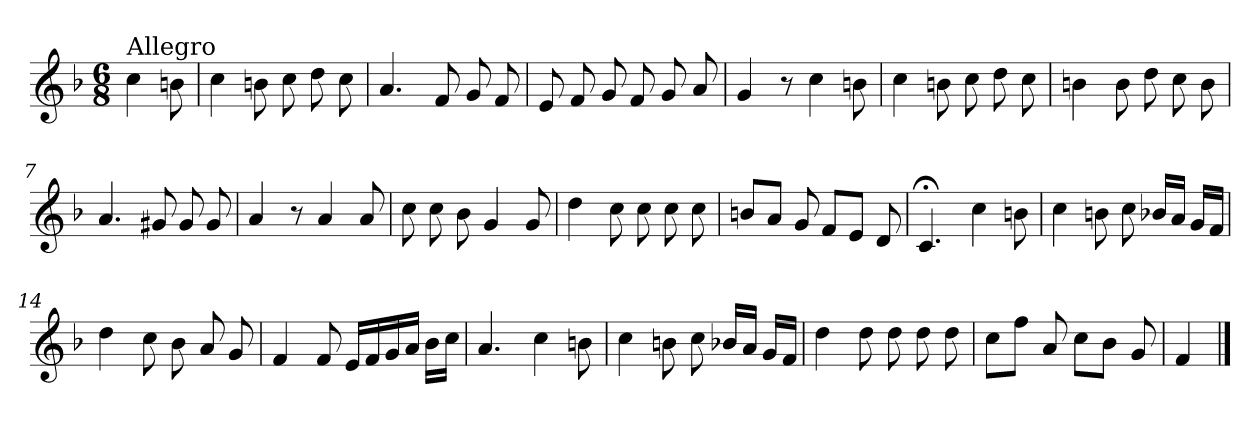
**kern
*part1
*staff1
*clefG2
*k[b-]
*F:
*M6/8
=
!LO:TX:a:t=Allegro
4cc\
8bn\
=1
4cc\
8bn\
8cc\
8dd\
8cc\
=2
4.a/
8f/
8g/
8f/
=3
8e/
8f/
8g/
8f/
8g/
8a/
=4
4g/
8r
4cc\
8bn\
=5
4cc\
8bn\
8cc\
8dd\
8cc\
!!LO:LB:g=z
=6
4bn\
8b\
8dd\
8cc\
8b\
=7
4.a/
8g#X/
8g#/
8g#/
=8
4a/
8r
4a/
8a/
=9
8cc\
8cc\
8b-\
4g/
8g/
=10
4dd\
8cc\
8cc\
8cc\
8cc\
=11
8bn/L
8a/J
8g/
8f/L
8e/J
8d/
=12
4.c;</
4cc\
8bn\
!!LO:LB:g=z
=13
4cc\
8bn\
8cc\
16b-X/LL
16a/JJ
16g/LL
16f/JJ
=14
4dd\
8cc\
8b-\
8a/
8g/
=15
4f/
8f/
16e/LL
16f/
16g/
16a/JJ
16b-\LL
16cc\JJ
=16
4.a/
4cc\
8bn\
=17
4cc\
8bn\
8cc\
16b-X/LL
16a/JJ
16g/LL
16f/JJ
=18
4dd\
8dd\
8dd\
8dd\
8dd\
!!LO:LB:g=z
=19
8cc\L
8ff\J
8a/
8cc\L
8b-\J
8g/
=20
4f/
==
*-
